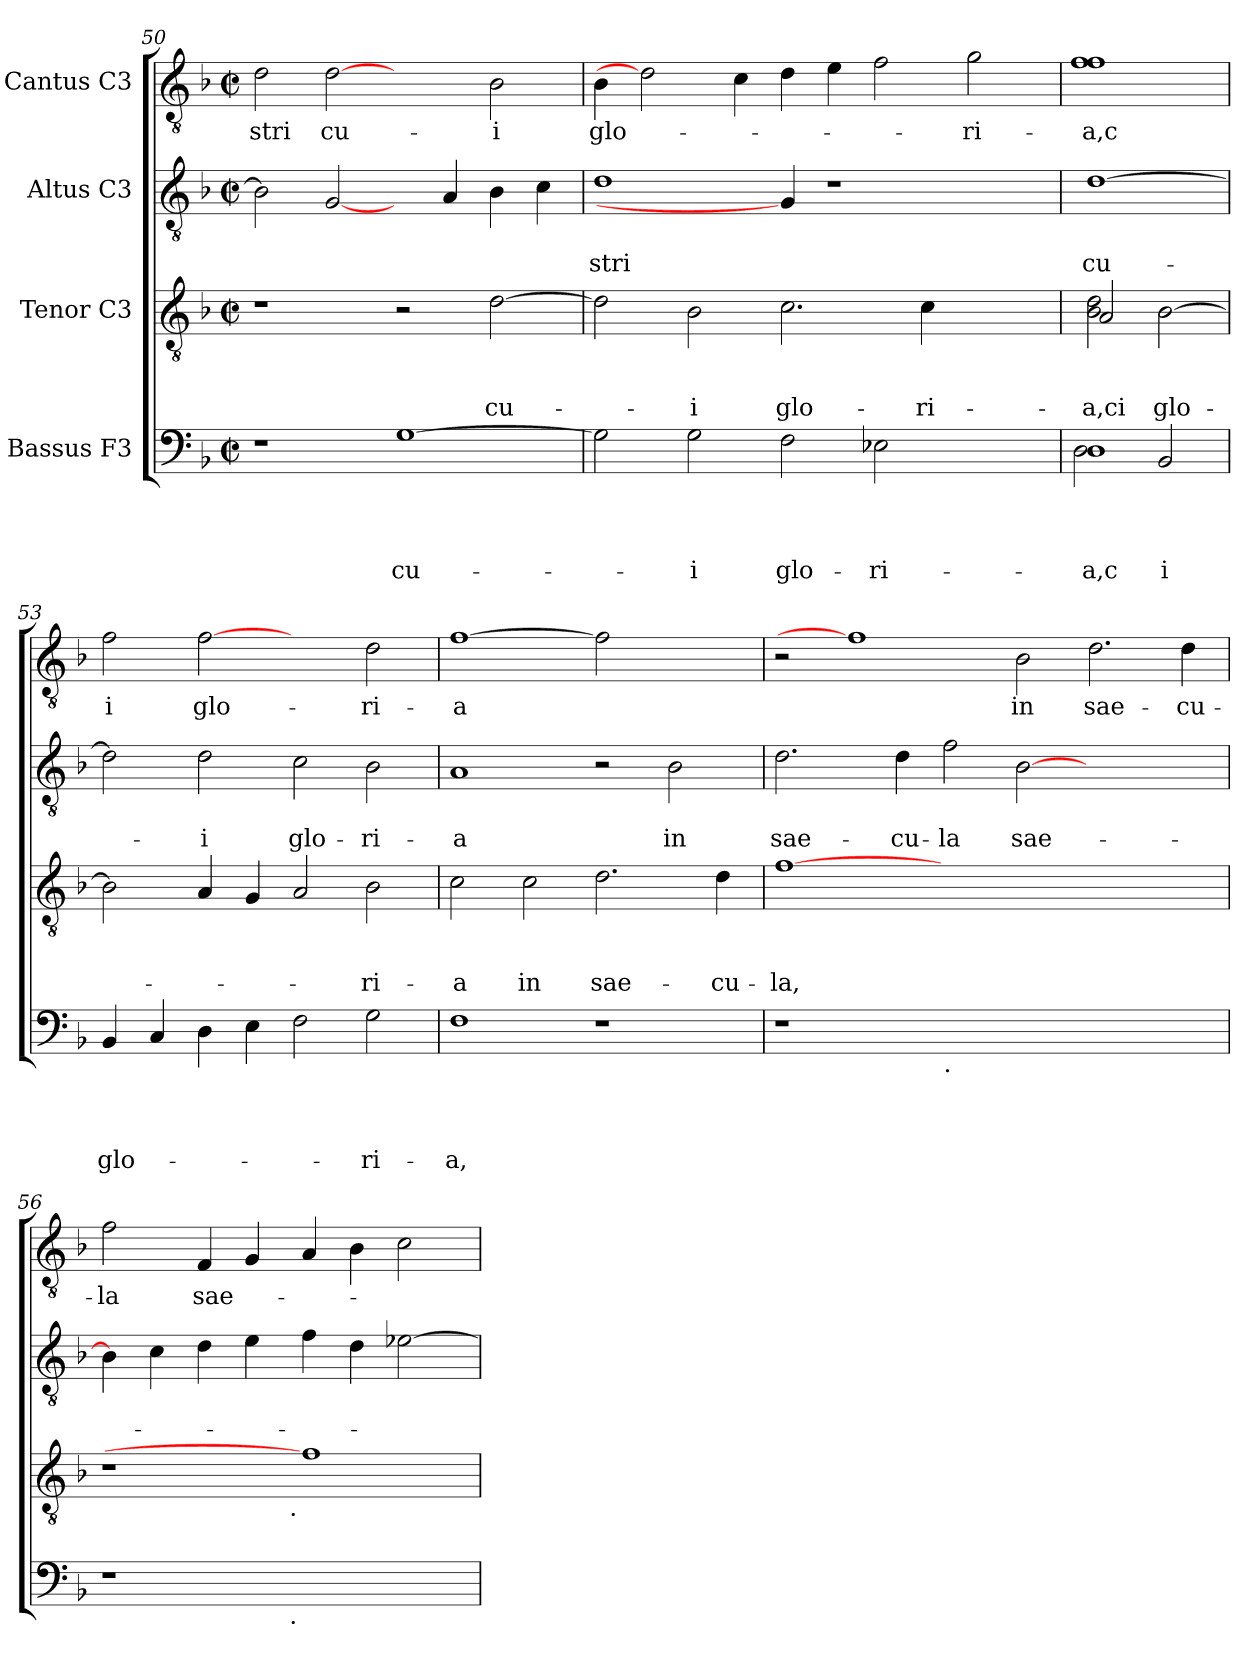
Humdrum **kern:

**kern	**text	**text	**text	**text	**kern	**text	**text	**text	**kern	**text	**text	**kern	**text
*part4	*part4	*part4	*part4	*part4	*part3	*part3	*part3	*part3	*part2	*part2	*part2	*part1	*part1
*staff4	*staff4	*staff4	*staff4	*staff4	*staff3	*staff3	*staff3	*staff3	*staff2	*staff2	*staff2	*staff1	*staff1
*I"Bassus F3	*	*	*	*	*I"Tenor C3	*	*	*	*I"Altus C3	*	*	*I"Cantus C3	*
*clefF4	*	*	*	*	*clefGv2	*	*	*	*clefGv2	*	*	*clefGv2	*
*k[b-]	*	*	*	*	*k[b-]	*	*	*	*k[b-]	*	*	*k[b-]	*
*F:	*	*	*	*	*F:	*	*	*	*F:	*	*	*F:	*
*M2/2	*	*	*	*	*M2/2	*	*	*	*M2/2	*	*	*M2/2	*
*met(c|)	*	*	*	*	*met(c|)	*	*	*	*met(c|)	*	*	*met(c|)	*
=50	=50	=50	=50	=50	=50	=50	=50	=50	=50	=50	=50	=50	=50
!	!	!	!	!	!	!	!	!	!	!	!	!	!LO:LY:b
1r	.	.	.	.	1r	.	.	.	2B-\]	.	.	2d\	-stri
!	!	!	!	!	!	!	!	!	!	!	!	!	!LO:LY:b
.	.	.	.	.	.	.	.	.	[2G/	.	.	[2d	cu-
!	!	!	!	!LO:LY:b	!	!	!	!	!	!	!	!	!
[>1G	.	.	.	cu-	2r	.	.	.	4ryy	.	.	2ryy	.
.	.	.	.	.	.	.	.	.	4A/	.	.	.	.
!	!	!	!	!	!	!	!	!LO:LY:b	!	!	!	!	!LO:LY:b
.	.	.	.	.	[>2d\	.	.	cu-	4B-\	.	.	2B-\	-i
.	.	.	.	.	.	.	.	.	4c\	.	.	.	.
=51	=51	=51	=51	=51	=51	=51	=51	=51	=51	=51	=51	=51	=51
!	!	!	!	!	!	!	!	!	!	!	!LO:LY:b	!	!LO:LY:b
2G\]	.	.	.	.	2d\]	.	.	.	1d	.	-stri	4B-\	glo-
.	.	.	.	.	.	.	.	.	.	.	.	2d]	.
!	!	!	!	!LO:LY:b	!	!	!	!LO:LY:b	!	!	!	!	!
2G\	.	.	.	-i	2B-\	.	.	-i	.	.	.	.	.
.	.	.	.	.	.	.	.	.	.	.	.	4c\	.
!	!	!	!	!LO:LY:b	!	!	!	!LO:LY:b	!	!	!	!	!
2F\	.	.	.	glo-	2.c\	.	.	glo-	4G/]	.	.	4d\	.
.	.	.	.	.	.	.	.	.	1r	.	.	4e\	.
!	!	!	!	!LO:LY:b	!	!	!	!	!	!	!	!	!
2E-X\	.	.	.	-ri-	.	.	.	.	.	.	.	2f\	.
!	!	!	!	!	!	!	!	!LO:LY:b	!	!	!	!	!
.	.	.	.	.	4c\	.	.	-ri-	.	.	.	.	.
!	!	!	!	!	!	!	!	!	!	!	!	!	!LO:LY:b
2ryy	.	.	.	.	2ryy	.	.	.	.	.	.	2g\	-ri-
.	.	.	.	.	.	.	.	.	4ryy	.	.	.	.
=52	=52	=52	=52	=52	=52	=52	=52	=52	=52	=52	=52	=52	=52
*^	*	*	*	*	*	*	*	*	*	*	*	*	*
!	!	!	!	!	!LO:LY:b	!	!	!	!LO:LY:b	!	!	!LO:LY:b	!	!LO:LY:b
*	*	*	*	*	*	*^	*	*	*	*	*	*	*	*
1D	2D\	.	.	.	-a,c	2B-\ 2d\	2A/	.	.	-a,ci	[>1d	.	cu-	1f 1f	-a,c
!	!	!	!	!	!LO:LY:b	!	!	!	!	!LO:LY:b	!	!	!	!	!
.	2BB-/	.	.	.	i	[>2B-\	2ryy	.	.	-glo-	.	.	.	.	.
=53	=53	=53	=53	=53	=53	=53	=53	=53	=53	=53	=53	=53	=53	=53	=53
!	!	!	!	!	!LO:LY:b	!	!	!	!	!	!	!	!	!	!LO:LY:b
*v	*v	*	*	*	*	*	*	*	*	*	*	*	*	*	*
*	*	*	*	*	*v	*v	*	*	*	*	*	*	*	*
4BB-/	.	.	.	glo-	2B-\]	.	.	.	2d\]	.	.	2f\	i
4C/	.	.	.	.	.	.	.	.	.	.	.	.	.
!	!	!	!	!	!	!	!	!	!	!	!LO:LY:b	!	!LO:LY:b
4D\	.	.	.	.	4A/	.	.	.	2d\	.	-i	[2f	glo-
4E\	.	.	.	.	4G/	.	.	.	.	.	.	.	.
!	!	!	!	!	!	!	!	!	!	!	!LO:LY:b	!	!
2F\	.	.	.	.	2A/	.	.	.	2c\	.	glo-	2ryy	.
!	!	!	!	!LO:LY:b	!	!	!	!LO:LY:b	!	!	!LO:LY:b	!	!LO:LY:b
2G\	.	.	.	-ri-	2B-\	.	.	ri-	2B-\	.	-ri-	2d\	-ri-
=54	=54	=54	=54	=54	=54	=54	=54	=54	=54	=54	=54	=54	=54
!	!	!	!	!LO:LY:b	!	!	!	!LO:LY:b	!	!	!LO:LY:b	!	!LO:LY:b
1F	.	.	.	-a,	2c\	.	.	-a	1A	.	-a	[1f	-a
!	!	!	!	!	!	!	!	!LO:LY:b	!	!	!	!	!
.	.	.	.	.	2c\	.	.	in	.	.	.	.	.
!	!	!	!	!	!	!	!	!LO:LY:b	!	!	!	!	!
1r	.	.	.	.	2.d\	.	.	sae-	2r	.	.	2f]	.
!	!	!	!	!	!	!	!	!	!	!	!LO:LY:b	!	!
.	.	.	.	.	.	.	.	.	2B-\	.	in	2ryy	.
!	!	!	!	!	!	!	!	!LO:LY:b	!	!	!	!	!
.	.	.	.	.	4d\	.	.	-cu-	.	.	.	.	.
!!LO:LB:g=z
=55	=55	=55	=55	=55	=55	=55	=55	=55	=55	=55	=55	=55	=55
!	!	!	!	!	!	!	!	!LO:LY:b	!	!	!LO:LY:b	!	!
1r	.	.	.	.	[1f	.	.	-la,	2.d\	.	sae-	2r	.
.	.	.	.	.	.	.	.	.	.	.	.	1f]	.
!	!	!	!	!	!	!	!	!	!	!	!LO:LY:b	!	!
.	.	.	.	.	.	.	.	.	4d\	.	-cu-	.	.
!LO:TX:b:t=.	!	!	!	!	!	!	!	!	!	!	!	!	!
!	!	!	!	!	!	!	!	!	!	!	!LO:LY:b	!	!
0ryy	.	.	.	.	0ryy	.	.	.	2f\	.	-la	.	.
!	!	!	!	!	!	!	!	!	!	!	!LO:LY:b	!	!LO:LY:b
.	.	.	.	.	.	.	.	.	[>2B-\	.	sae-	2B-\	in
!	!	!	!	!	!	!	!	!	!	!	!	!	!LO:LY:b
.	.	.	.	.	.	.	.	.	1ryy	.	.	2.d\	sae-
!	!	!	!	!	!	!	!	!	!	!	!	!	!LO:LY:b
.	.	.	.	.	.	.	.	.	.	.	.	4d\	-cu-
=56	=56	=56	=56	=56	=56	=56	=56	=56	=56	=56	=56	=56	=56
!	!	!	!	!	!	!	!	!	!	!	!	!	!LO:LY:b
*^	*	*	*	*	*^	*	*	*	*	*	*	*	*
1r	2ryy	.	.	.	.	1r	2ryy	.	.	.	4B-\]	.	.	2f\	-la
.	.	.	.	.	.	.	.	.	.	.	4c\	.	.	.	.
!	!	!	!	!	!	!	!	!	!	!	!	!	!	!	!LO:LY:b
.	4...ryy	.	.	.	.	.	4...ryy	.	.	.	4d\	.	.	4F/	sae-
.	.	.	.	.	.	.	.	.	.	.	4e\	.	.	4G/	.
!	!	!	!	!	!	!	!LO:TX:b:t=.	!	!	!	!	!	!	!	!
!	!LO:TX:b:t=.	!	!	!	!	!	!	!	!	!	!	!	!	!	!
.	1ryy	.	.	.	.	.	1ryy	.	.	.	.	.	.	.	.
1ryy	.	.	.	.	.	1f]	.	.	.	.	4f\	.	.	4A/	.
.	.	.	.	.	.	.	.	.	.	.	4d\	.	.	4B-\	.
.	.	.	.	.	.	.	.	.	.	.	[>2e-X\	.	.	2c\	.
.	32ryy	.	.	.	.	.	32ryy	.	.	.	.	.	.	.	.
*v	*v	*	*	*	*	*	*	*	*	*	*	*	*	*	*
*	*	*	*	*	*v	*v	*	*	*	*	*	*	*	*
=	=	=	=	=	=	=	=	=	=	=	=	=	=
*-	*-	*-	*-	*-	*-	*-	*-	*-	*-	*-	*-	*-	*-
